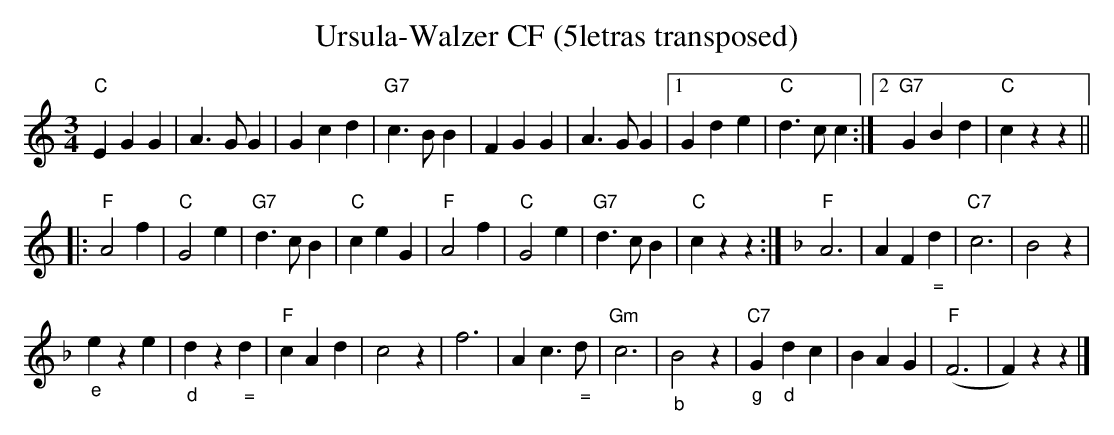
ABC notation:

X:1
T:Ursula-Walzer CF (5letras transposed)
M:3/4
L:1/4
K:C transpose=3 %%MIDI gchordon
"C"EGG | A>GG | Gcd | "G7"c>BB | FGG | A>GG |1 Gde | "C"d>cc :|2 "G7"GBd | "C"czz ||
 |: "F"A2f | "C"G2e | "G7"d>cB | "C"ceG | "F"A2f | "C"G2e | "G7"d>cB | "C"czz :| [K:F] "F"A3 | AF"_ ="d | "C7"c3 | B2z |
"_e"eze | "_d"dz"_ ="d | "F"cAd | c2z | f3 | Ac>"_ ="d | "Gm"c3 | "_b"B2z | "C7""_g"G"_d"dc | BAG | "F"(F3 | F)zz |]
